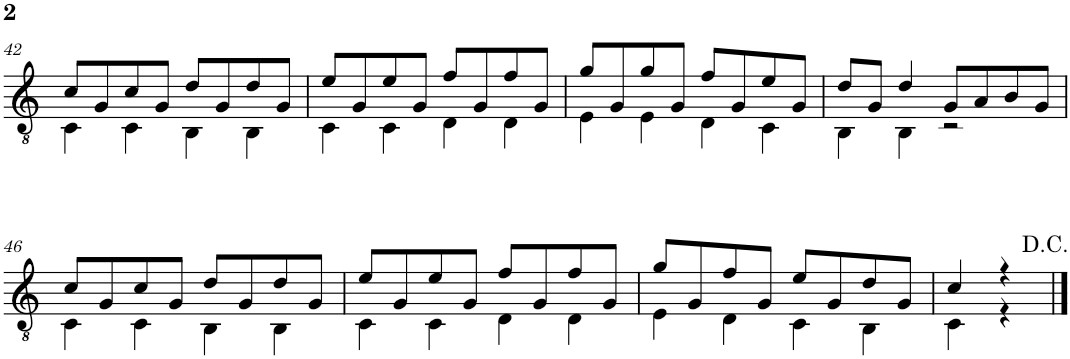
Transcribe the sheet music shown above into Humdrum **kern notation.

**kern
*part1
*staff1
*I"Classical Guitar
!!LO:PB:g=z
*clefGv2
*k[]
*C:
*M4/4
*met(c)
=42
*^
8c/L	4C\
8G/	.
8c/	4C\
8G/J	.
8d/L	4BB\
8G/	.
8d/	4BB\
8G/J	.
=43	=43
8e/L	4C\
8G/	.
8e/	4C\
8G/J	.
8f/L	4D\
8G/	.
8f/	4D\
8G/J	.
=44	=44
8g/L	4E\
8G/	.
8g/	4E\
8G/J	.
8f/L	4D\
8G/	.
8e/	4C\
8G/J	.
=45	=45
8d/L	4BB\
8G/J	.
4d/	4BB\
8G/L	2r
8A/	.
8B/	.
8G/J	.
!!LO:LB:g=z	!!
=46	=46
8c/L	4C\
8G/	.
8c/	4C\
8G/J	.
8d/L	4BB\
8G/	.
8d/	4BB\
8G/J	.
=47	=47
8e/L	4C\
8G/	.
8e/	4C\
8G/J	.
8f/L	4D\
8G/	.
8f/	4D\
8G/J	.
=48	=48
8g/L	4E\
8G/	.
8f/	4D\
8G/J	.
8e/L	4C\
8G/	.
8d/	4BB\
8G/J	.
=49	=49
4c/	4C\
4r	4r
*v	*v
==
*-
